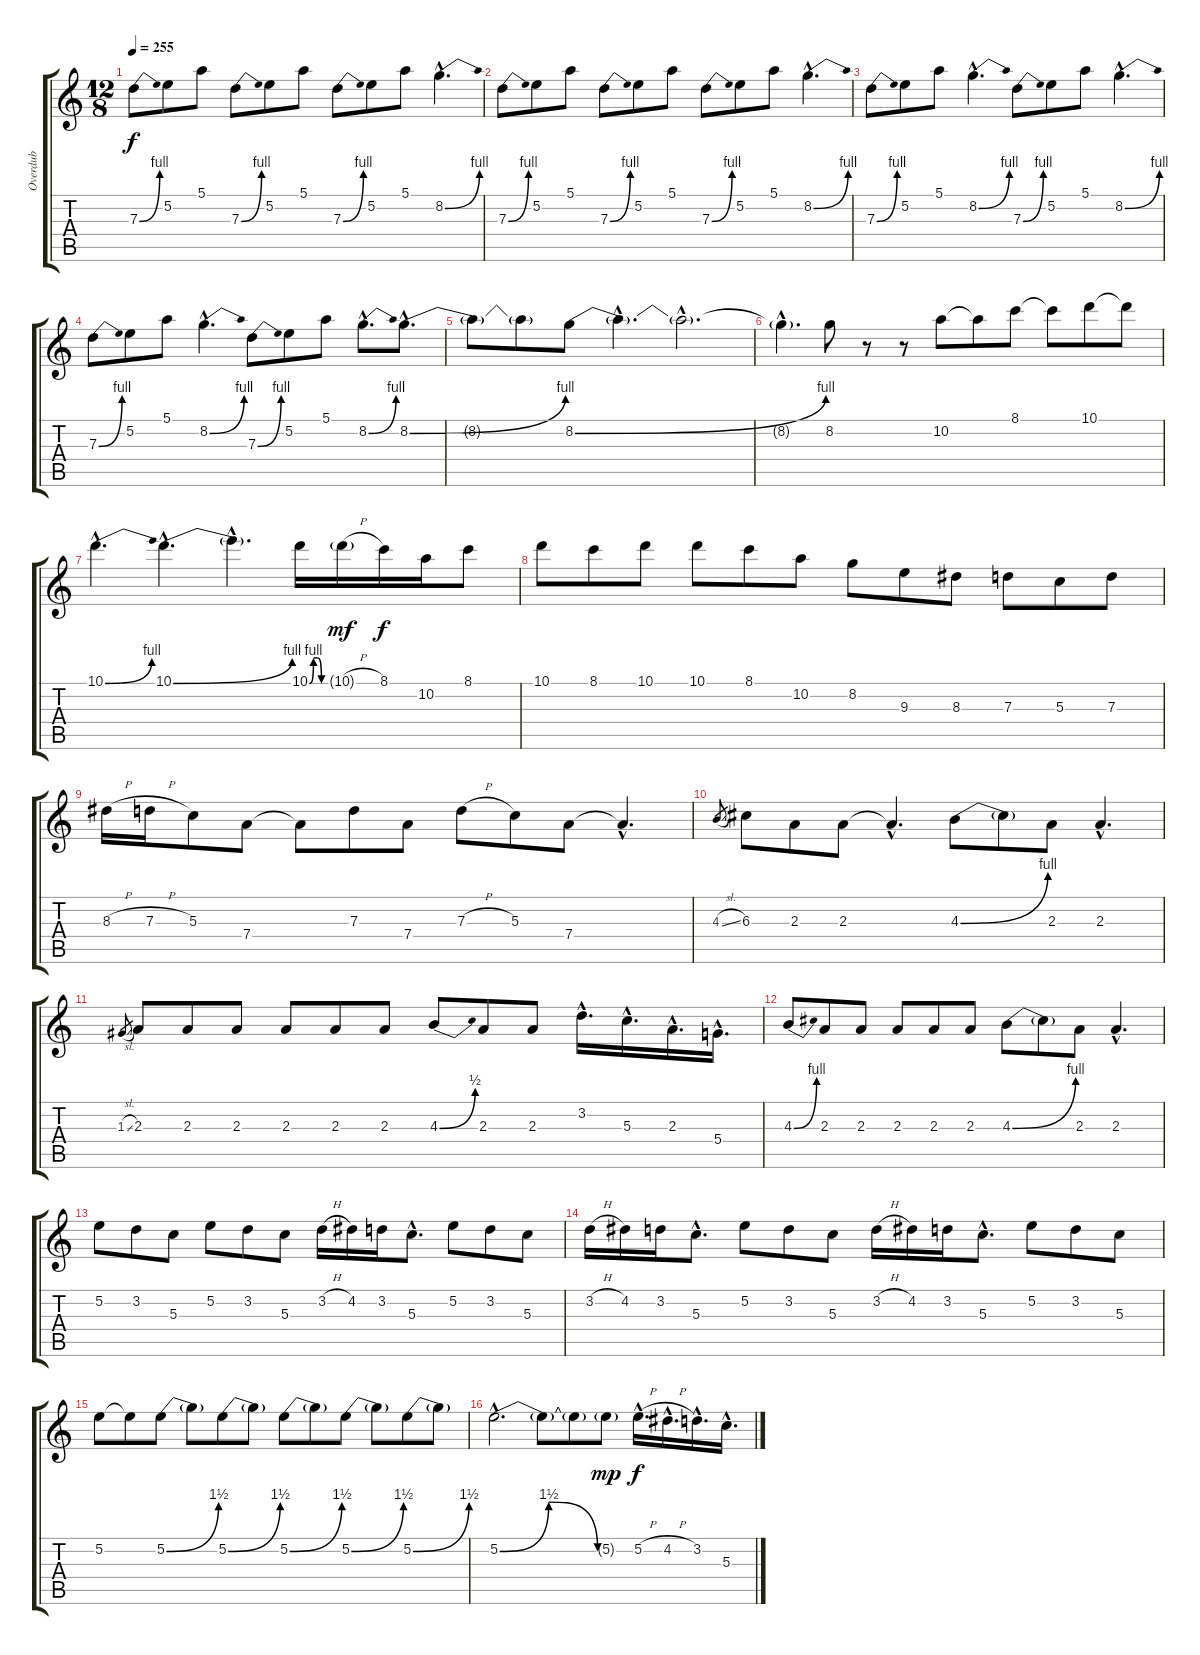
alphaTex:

\track ("Overdub" "Overdub") {instrument fretlessbass}
\staff {score tabs}
\tuning (E4 B3 G3 D3 A2 E2) {hide}
\ts (12 8)
\tempo 255
\clef g2
\ks c
7.3{be (bend 0 0 60 4)}.8{dy f} 5.2.8 5.1.8 7.3{be (bend 0 0 60 4)}.8 5.2.8 5.1.8 7.3{be (bend 0 0 60 4)}.8 5.2.8 5.1.8 8.2{be (bend 0 0 60 4) hac}.4{d} |
7.3{be (bend 0 0 60 4)}.8 5.2.8 5.1.8 7.3{be (bend 0 0 60 4)}.8 5.2.8 5.1.8 7.3{be (bend 0 0 60 4)}.8 5.2.8 5.1.8 8.2{be (bend 0 0 60 4) hac}.4{d} |
7.3{be (bend 0 0 60 4)}.8 5.2.8 5.1.8 8.2{be (bend 0 0 60 4) hac}.4{d} 7.3{be (bend 0 0 60 4)}.8 5.2.8 5.1.8 8.2{be (bend 0 0 60 4) hac}.4{d} |
7.3{be (bend 0 0 60 4)}.8 5.2.8 5.1.8 8.2{be (bend 0 0 60 4) hac}.4{d} 7.3{be (bend 0 0 60 4)}.8 5.2.8 5.1.8 8.2{be (bend 0 0 60 4) hac}.8{d} 8.2{be (bend 0 0 60 4) hac}.8{d} |
8.2{t}.8 8.2{t}.8 8.2{be (bend 0 0 60 4)}.8 8.2{hac t}.4{d} 8.2{hac t}.2{d} |
8.2{hac t}.4{d} 8.2.8 r.8 r.8 10.2.8 10.2{t}.8 8.1.8 8.1{t}.8 10.1.8 10.1{t}.8 |
10.1{be (bend 0 0 60 4) hac}.4{d} 10.1{be (bend 0 0 60 4) hac}.4{d} 10.1{hac t}.4{d} 10.1{be (custom 0 0 15 4 30 4 45 0 60 0)}.16 10.1{h g}.16{dy mf} 8.1.16{dy f} 10.2.16 8.1.8 |
10.1.8 8.1.8 10.1.8 10.1.8 8.1.8 10.2.8 8.2.8 9.3.8 8.3.8 7.3.8 5.3.8 7.3.8 |
8.3{h}.16 7.3{h}.16 5.3.8 7.4.8 7.4{t}.8 7.3.8 7.4.8 7.3{h}.8 5.3.8 7.4.8 7.4{hac t}.4{d} |
4.3{sl}.8{gr} 6.3.8 2.3.8 2.3.8 2.3{hac t}.4{d} 4.3{be (bend 0 0 60 4)}.8 4.3{t}.8 2.3.8 2.3{hac}.4{d} |
1.3{sl}.8{gr} 2.3.8 2.3.8 2.3.8 2.3.8 2.3.8 2.3.8 4.3{be (bend 0 0 60 2)}.8 2.3.8 2.3.8 3.2{hac}.16{d} 5.3{hac}.16{d} 2.3{hac}.16{d} 5.4{hac}.16{d} |
4.3{be (bend 0 0 60 4)}.8 2.3.8 2.3.8 2.3.8 2.3.8 2.3.8 4.3{be (bend 0 0 60 4)}.8 4.3{t}.8 2.3.8 2.3{hac}.4{d} |
5.2.8 3.2.8 5.3.8 5.2.8 3.2.8 5.3.8 3.2{h}.16 4.2.16 3.2.16 5.3{hac}.8{d} 5.2.8 3.2.8 5.3.8 |
3.2{h}.16 4.2.16 3.2.16 5.3{hac}.8{d} 5.2.8 3.2.8 5.3.8 3.2{h}.16 4.2.16 3.2.16 5.3{hac}.8{d} 5.2.8 3.2.8 5.3.8 |
5.2.8 5.2{t}.8 5.2{be (bend 0 0 60 6)}.8 5.2{t}.8 5.2{be (bend 0 0 60 6)}.8 5.2{t}.8 5.2{be (bend 0 0 60 6)}.8 5.2{t}.8 5.2{be (bend 0 0 60 6)}.8 5.2{t}.8 5.2{be (bend 0 0 60 6)}.8 5.2{t}.8 |
5.2{be (bendrelease 0 0 8 6 45 6 60 0) hac}.2{d} 5.2{t}.8 5.2{t}.8 5.2{g}.8{dy mp} 5.2{h hac}.16{d dy f} 4.2{h hac}.16{d} 3.2{hac}.16{d} 5.3{hac}.16{d}
